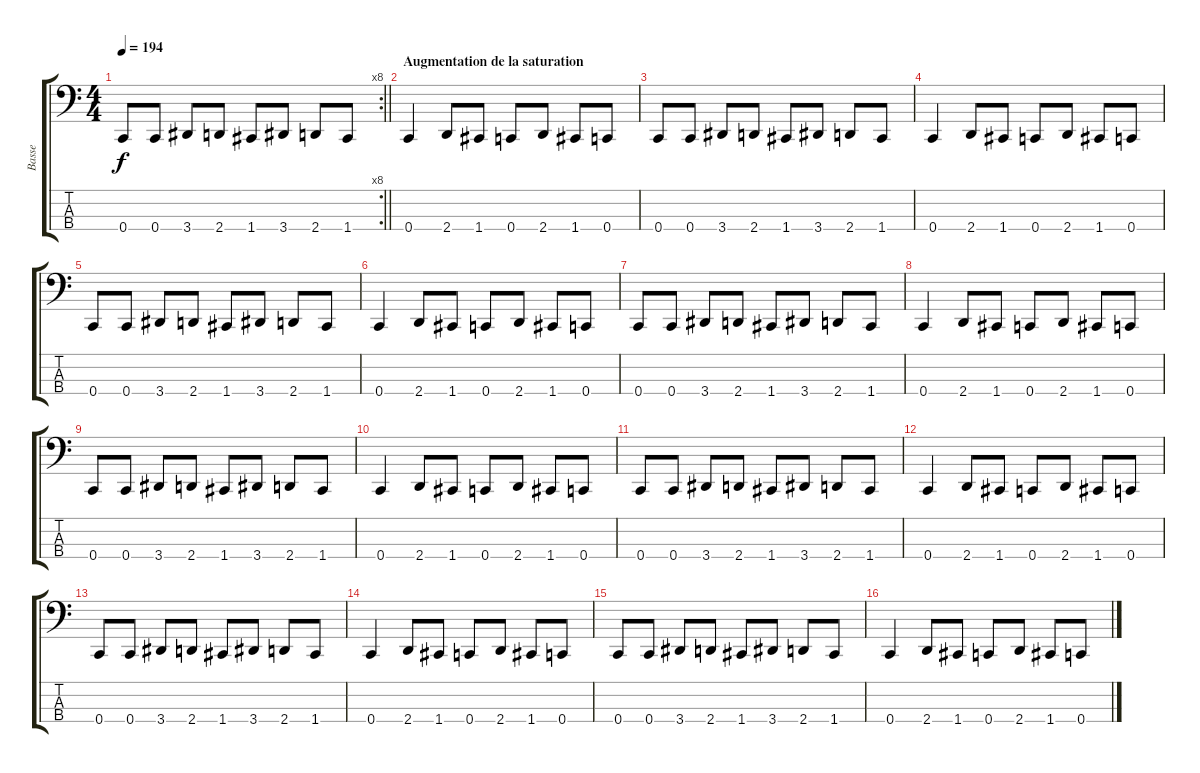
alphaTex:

\track ("Basse" "Basse") {instrument electricbassfinger}
\staff {score tabs}
\tuning (F2 C2 G1 C1) {hide}
\rc 8
\ts (4 4)
\tempo 194
\clef f4
\barLineRight lightlight
\ks c
0.4.8{dy f} 0.4.8 3.4.8 2.4.8 1.4.8 3.4.8 2.4.8 1.4.8 |
\section ("" "Augmentation de la saturation")
0.4.4 2.4.8 1.4.8 0.4.8 2.4.8 1.4.8 0.4.8 |
0.4.8 0.4.8 3.4.8 2.4.8 1.4.8 3.4.8 2.4.8 1.4.8 |
0.4.4 2.4.8 1.4.8 0.4.8 2.4.8 1.4.8 0.4.8 |
0.4.8 0.4.8 3.4.8 2.4.8 1.4.8 3.4.8 2.4.8 1.4.8 |
0.4.4 2.4.8 1.4.8 0.4.8 2.4.8 1.4.8 0.4.8 |
0.4.8 0.4.8 3.4.8 2.4.8 1.4.8 3.4.8 2.4.8 1.4.8 |
0.4.4 2.4.8 1.4.8 0.4.8 2.4.8 1.4.8 0.4.8 |
0.4.8 0.4.8 3.4.8 2.4.8 1.4.8 3.4.8 2.4.8 1.4.8 |
0.4.4 2.4.8 1.4.8 0.4.8 2.4.8 1.4.8 0.4.8 |
0.4.8 0.4.8 3.4.8 2.4.8 1.4.8 3.4.8 2.4.8 1.4.8 |
0.4.4 2.4.8 1.4.8 0.4.8 2.4.8 1.4.8 0.4.8 |
0.4.8 0.4.8 3.4.8 2.4.8 1.4.8 3.4.8 2.4.8 1.4.8 |
0.4.4 2.4.8 1.4.8 0.4.8 2.4.8 1.4.8 0.4.8 |
0.4.8 0.4.8 3.4.8 2.4.8 1.4.8 3.4.8 2.4.8 1.4.8 |
0.4.4 2.4.8 1.4.8 0.4.8 2.4.8 1.4.8 0.4.8
